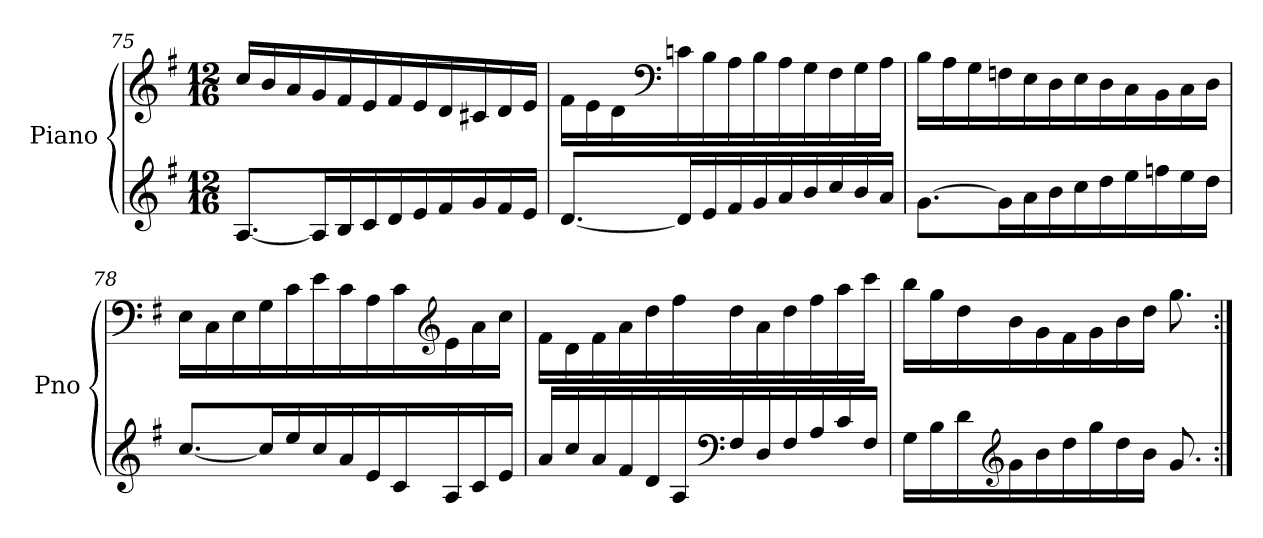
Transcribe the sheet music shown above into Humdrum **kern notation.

**kern	**kern
*part1	*part1
*staff2	*staff1
*I"Piano	*
*I'Pno	*
*clefG2	*clefG2
*k[f#]	*k[f#]
*M12/16	*M12/16
=75	=75
[8.A/L	16cc/LL
.	16b/
.	16a/
16A/L]	16g/
16B/	16f#/
16c/	16e/
16d/	16f#/
16e/	16e/
16f#/	16d/
16g/	16c#X/
16f#/	16d/
16e/JJ	16e/JJ
=76	=76
[8.d/L	16f#\LL
.	16e\
.	16d\
*	*clefF4
16d/L]	16cn\
16e/	16B\
16f#/	16A\
16g/	16B\
16a/	16A\
16b/	16G\
16cc/	16F#\
16b/	16G\
16a/JJ	16A\JJ
!!LO:LB:g=z
=77	=77
[8.g\L	16B\LL
.	16A\
.	16G\
16g\L]	16Fn\
16a\	16E\
16b\	16D\
16cc\	16E\
16dd\	16D\
16ee\	16C\
16ffn\	16BB\
16ee\	16C\
16dd\JJ	16D\JJ
=78	=78
[8.cc/L	16E\LL
.	16C\
.	16E\
16cc/L]	16G\
16ee/	16c\
16cc/	16e\
16a/	16c\
16e/	16A\
16c/	16c\
*	*clefG2
16A/	16e\
16c/	16a\
16e/JJ	16cc\JJ
=79	=79
16a/LL	16f#\LL
16cc/	16d\
16a/	16f#\
16f#/	16a\
16d/	16dd\
16A/	16ff#\
*clefF4	*
16F#/	16dd\
16D/	16a\
16F#/	16dd\
16A/	16ff#\
16c/	16aa\
16F#/JJ	16ccc\JJ
=80	=80
16G\LL	16bb\LL
16B\	16gg\
16d\	16dd\
*clefG2	*
16g\	16b\
16b\	16g\
16dd\	16f#\
16gg\	16g\
16dd\	16b\
16b\JJ	16dd\JJ
8.g/	8.gg\
=:|!	=:|!
*-	*-
